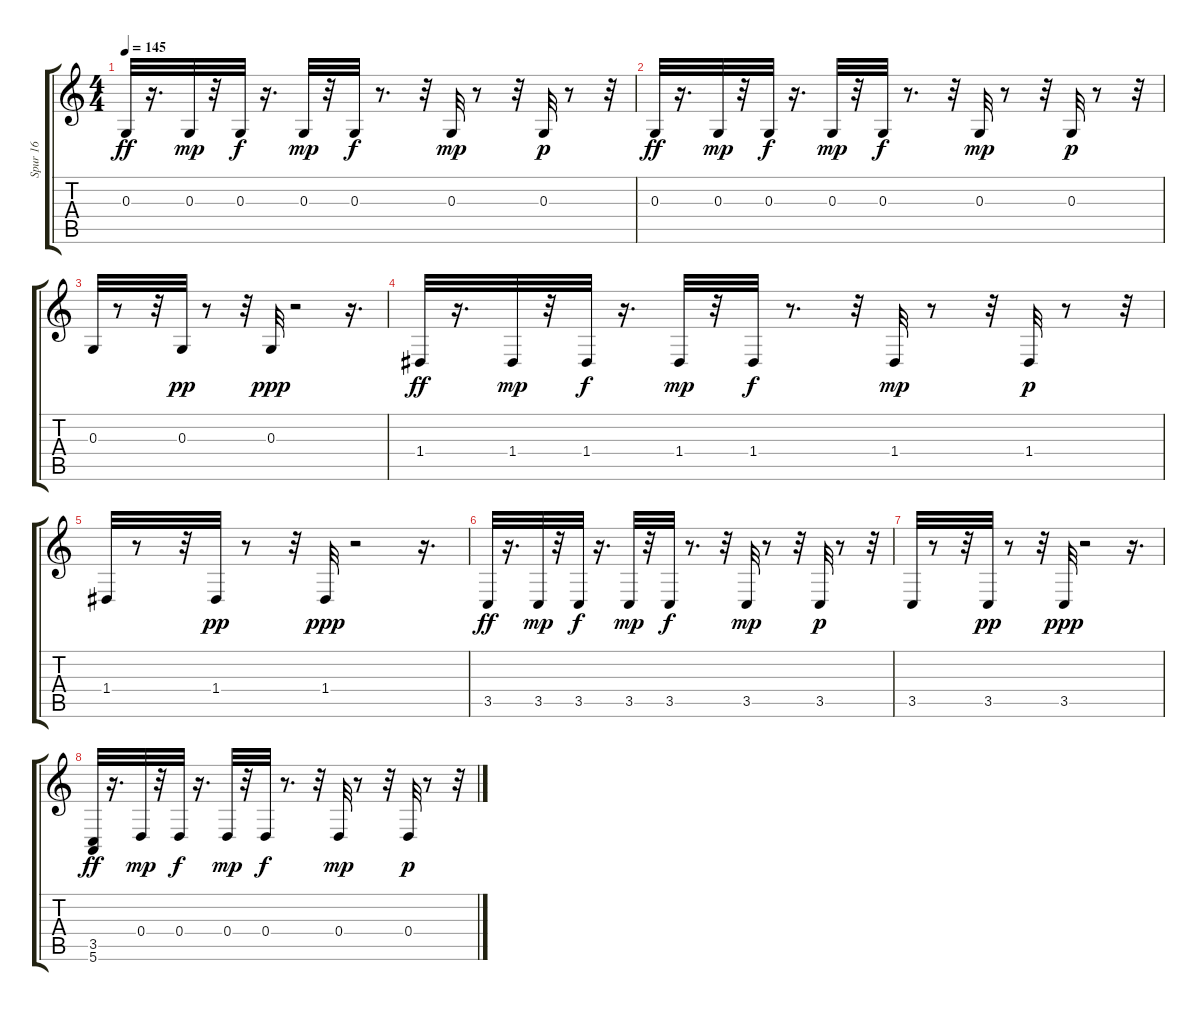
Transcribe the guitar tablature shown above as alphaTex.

\track ("Spur 16" "Spur 16") {instrument lead8bassandlead}
\staff {score tabs}
\tuning (E4 B3 G3 D3 A2 E2) {hide}
\ts (4 4)
\tempo 145
\clef g2
\ks c
0.3.32{dy ff balance 2} r.16{d} 0.3.32{dy mp balance 10} r.32 0.3.32{dy f balance 2} r.16{d} 0.3.32{dy mp balance 10} r.32 0.3.32{dy f balance 2} r.8{d} r.32 0.3.32{dy mp balance 10} r.8 r.32 0.3.32{dy p balance 15} r.8 r.32 |
0.3.32{dy ff balance 2} r.16{d} 0.3.32{dy mp balance 10} r.32 0.3.32{dy f balance 2} r.16{d} 0.3.32{dy mp balance 10} r.32 0.3.32{dy f balance 2} r.8{d} r.32 0.3.32{dy mp balance 10} r.8 r.32 0.3.32{dy p balance 15} r.8 r.32 |
0.3.32{balance 16} r.8 r.32 0.3.32{dy pp balance 10} r.8 r.32 0.3.32{dy ppp balance 8} r.2 r.16{d} |
1.4.32{dy ff balance 2} r.16{d} 1.4.32{dy mp balance 10} r.32 1.4.32{dy f balance 2} r.16{d} 1.4.32{dy mp balance 10} r.32 1.4.32{dy f balance 2} r.8{d} r.32 1.4.32{dy mp balance 10} r.8 r.32 1.4.32{dy p balance 15} r.8 r.32 |
1.4.32{balance 16} r.8 r.32 1.4.32{dy pp balance 10} r.8 r.32 1.4.32{dy ppp balance 8} r.2 r.16{d} |
3.5.32{dy ff balance 2} r.16{d} 3.5.32{dy mp balance 10} r.32 3.5.32{dy f balance 2} r.16{d} 3.5.32{dy mp balance 10} r.32 3.5.32{dy f balance 2} r.8{d} r.32 3.5.32{dy mp balance 10} r.8 r.32 3.5.32{dy p balance 15} r.8 r.32 |
3.5.32{balance 16} r.8 r.32 3.5.32{dy pp balance 10} r.8 r.32 3.5.32{dy ppp balance 8} r.2 r.16{d} |
(3.5 5.6).32{dy ff balance 2} r.16{d} 0.4.32{dy mp balance 10} r.32 0.4.32{dy f balance 2} r.16{d} 0.4.32{dy mp balance 10} r.32 0.4.32{dy f balance 2} r.8{d} r.32 0.4.32{dy mp balance 10} r.8 r.32 0.4.32{dy p balance 15} r.8 r.32
